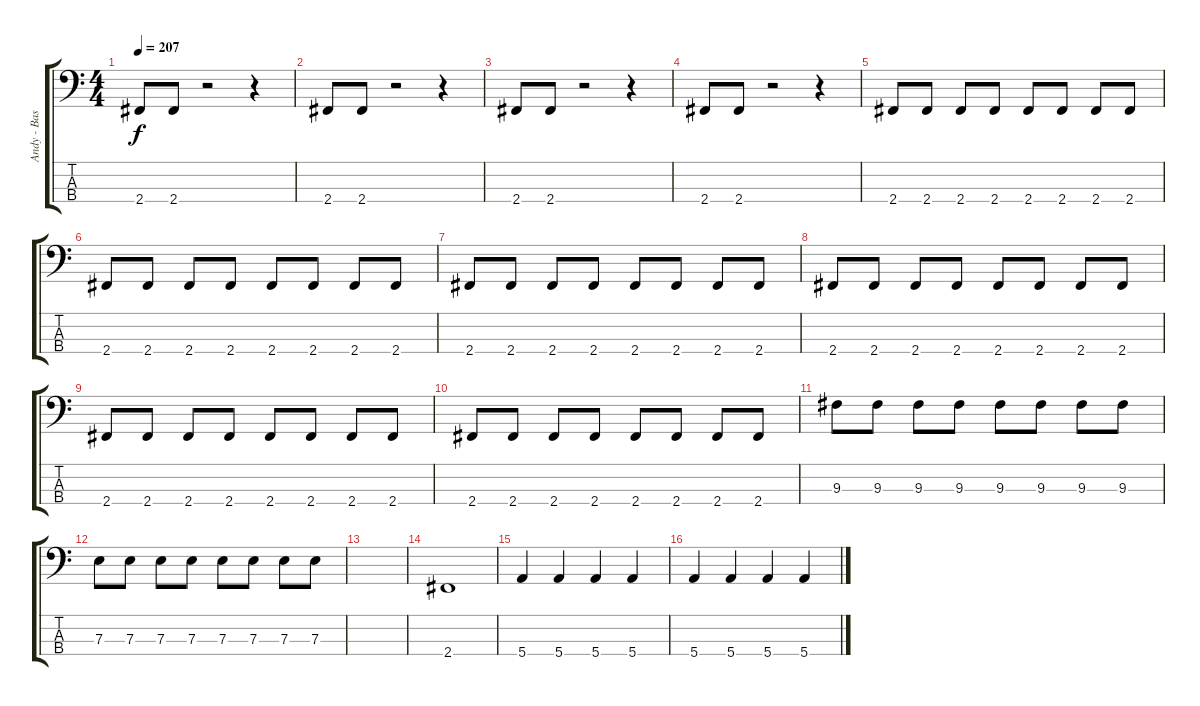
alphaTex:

\track ("Andy - Bass" "Andy - Bas") {instrument electricbasspick}
\staff {score tabs}
\tuning (G2 D2 A1 E1) {hide}
\ts (4 4)
\tempo 207
\clef f4
\ks c
2.4.8{dy f} 2.4.8 r.2 r.4 |
2.4.8 2.4.8 r.2 r.4 |
2.4.8 2.4.8 r.2 r.4 |
2.4.8 2.4.8 r.2 r.4 |
2.4.8 2.4.8 2.4.8 2.4.8 2.4.8 2.4.8 2.4.8 2.4.8 |
2.4.8 2.4.8 2.4.8 2.4.8 2.4.8 2.4.8 2.4.8 2.4.8 |
2.4.8 2.4.8 2.4.8 2.4.8 2.4.8 2.4.8 2.4.8 2.4.8 |
2.4.8 2.4.8 2.4.8 2.4.8 2.4.8 2.4.8 2.4.8 2.4.8 |
2.4.8 2.4.8 2.4.8 2.4.8 2.4.8 2.4.8 2.4.8 2.4.8 |
2.4.8 2.4.8 2.4.8 2.4.8 2.4.8 2.4.8 2.4.8 2.4.8 |
9.3.8 9.3.8 9.3.8 9.3.8 9.3.8 9.3.8 9.3.8 9.3.8 |
7.3.8 7.3.8 7.3.8 7.3.8 7.3.8 7.3.8 7.3.8 7.3.8 |
|
2.4.1 |
5.4.4 5.4.4 5.4.4 5.4.4 |
5.4.4 5.4.4 5.4.4 5.4.4
